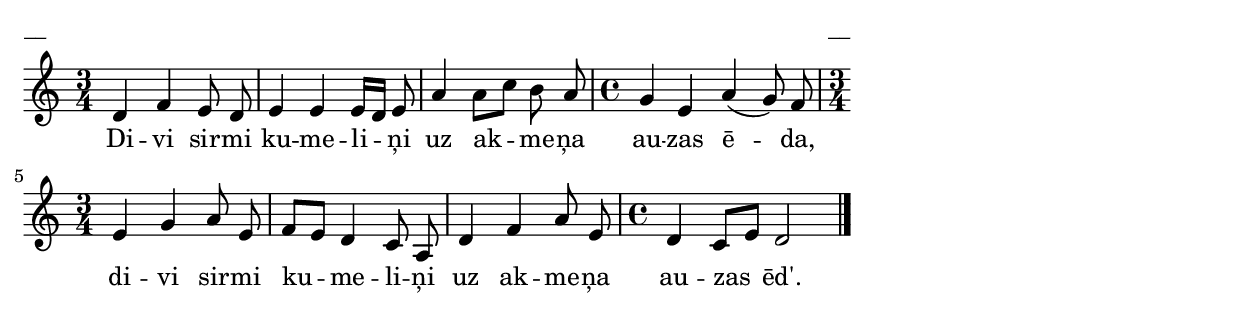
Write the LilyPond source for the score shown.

\version "2.13.16"
%\header {
%    title = "Divi sirmi kumeliņi",AA lapas
%}
\paper {
line-width = 14\cm
left-margin = 0.4\cm
between-system-padding = 0.1\cm
between-system-space = 0.1\cm
}
\layout {
indent = #0
ragged-last = ##f
}

voiceA = \relative c' {
\clef "treble"
\key c \major
\time 3/4
d4 f e8 d |
e4 e e16[ d] e8 |
a4 a8[ c] b8 a |
\time 4/4
g4 e a4( g8) f |
\time 3/4
e4 g a8 e |
f8[ e] d4 c8 a |
d4 f a8 e |
\time 4/4
d4 c8[e] d2 |
\bar "|."
} 

lyricA = \lyricmode {
Di -- vi sir -- mi ku -- me -- li -- ņi uz ak -- me -- ņa au -- zas ē -- da, 
di -- vi sir -- mi ku -- me -- li -- ņi uz ak -- me -- ņa au -- zas ēd'. 
} 

fullScore = <<
\new Staff {
<<
\new Voice = "voiceA" { \oneVoice \autoBeamOff \voiceA }
\lyricsto "voiceA" \new Lyrics \lyricA
>>
}
>>

\score {
\fullScore
\header { piece = "__" opus = "__" }
}
\markup { \with-color #(x11-color 'white) \sans \smaller "__" }
\score {
\unfoldRepeats
\fullScore
\midi {
\context { \Staff \remove "Staff_performer" }
\context { \Voice \consists "Staff_performer" }
}
}

